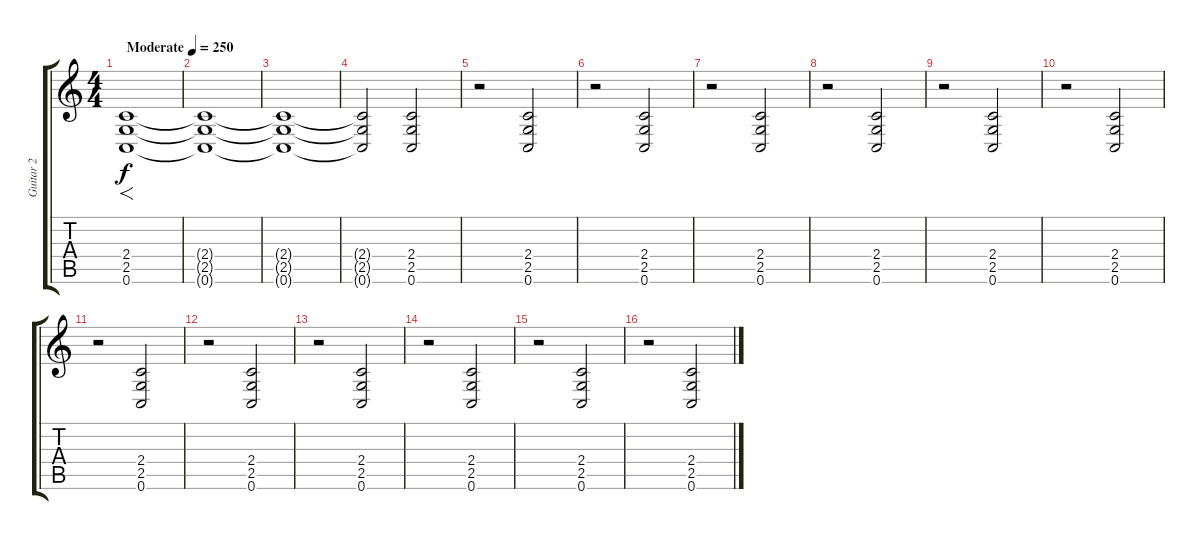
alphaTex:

\track ("Guitar 2" "Guitar 2") {instrument distortionguitar}
\staff {score tabs}
\tuning (C4 G3 Eb3 Bb2 F2 C2) {hide}
\ts (4 4)
\tempo (250 "Moderate")
\clef g2
\ks c
(2.4 2.5 0.6).1{f dy f instrument distortionguitar} |
(2.4{t} 2.5{t} 0.6{t}).1 |
(2.4{t} 2.5{t} 0.6{t}).1 |
(2.4{t} 2.5{t} 0.6{t}).2 (2.4 2.5 0.6).2 |
r.2 (2.4 2.5 0.6).2 |
r.2 (2.4 2.5 0.6).2 |
r.2 (2.4 2.5 0.6).2 |
r.2 (2.4 2.5 0.6).2 |
r.2 (2.4 2.5 0.6).2 |
r.2 (2.4 2.5 0.6).2 |
r.2 (2.4 2.5 0.6).2 |
r.2 (2.4 2.5 0.6).2 |
r.2 (2.4 2.5 0.6).2 |
r.2 (2.4 2.5 0.6).2 |
r.2 (2.4 2.5 0.6).2 |
r.2 (2.4 2.5 0.6).2
